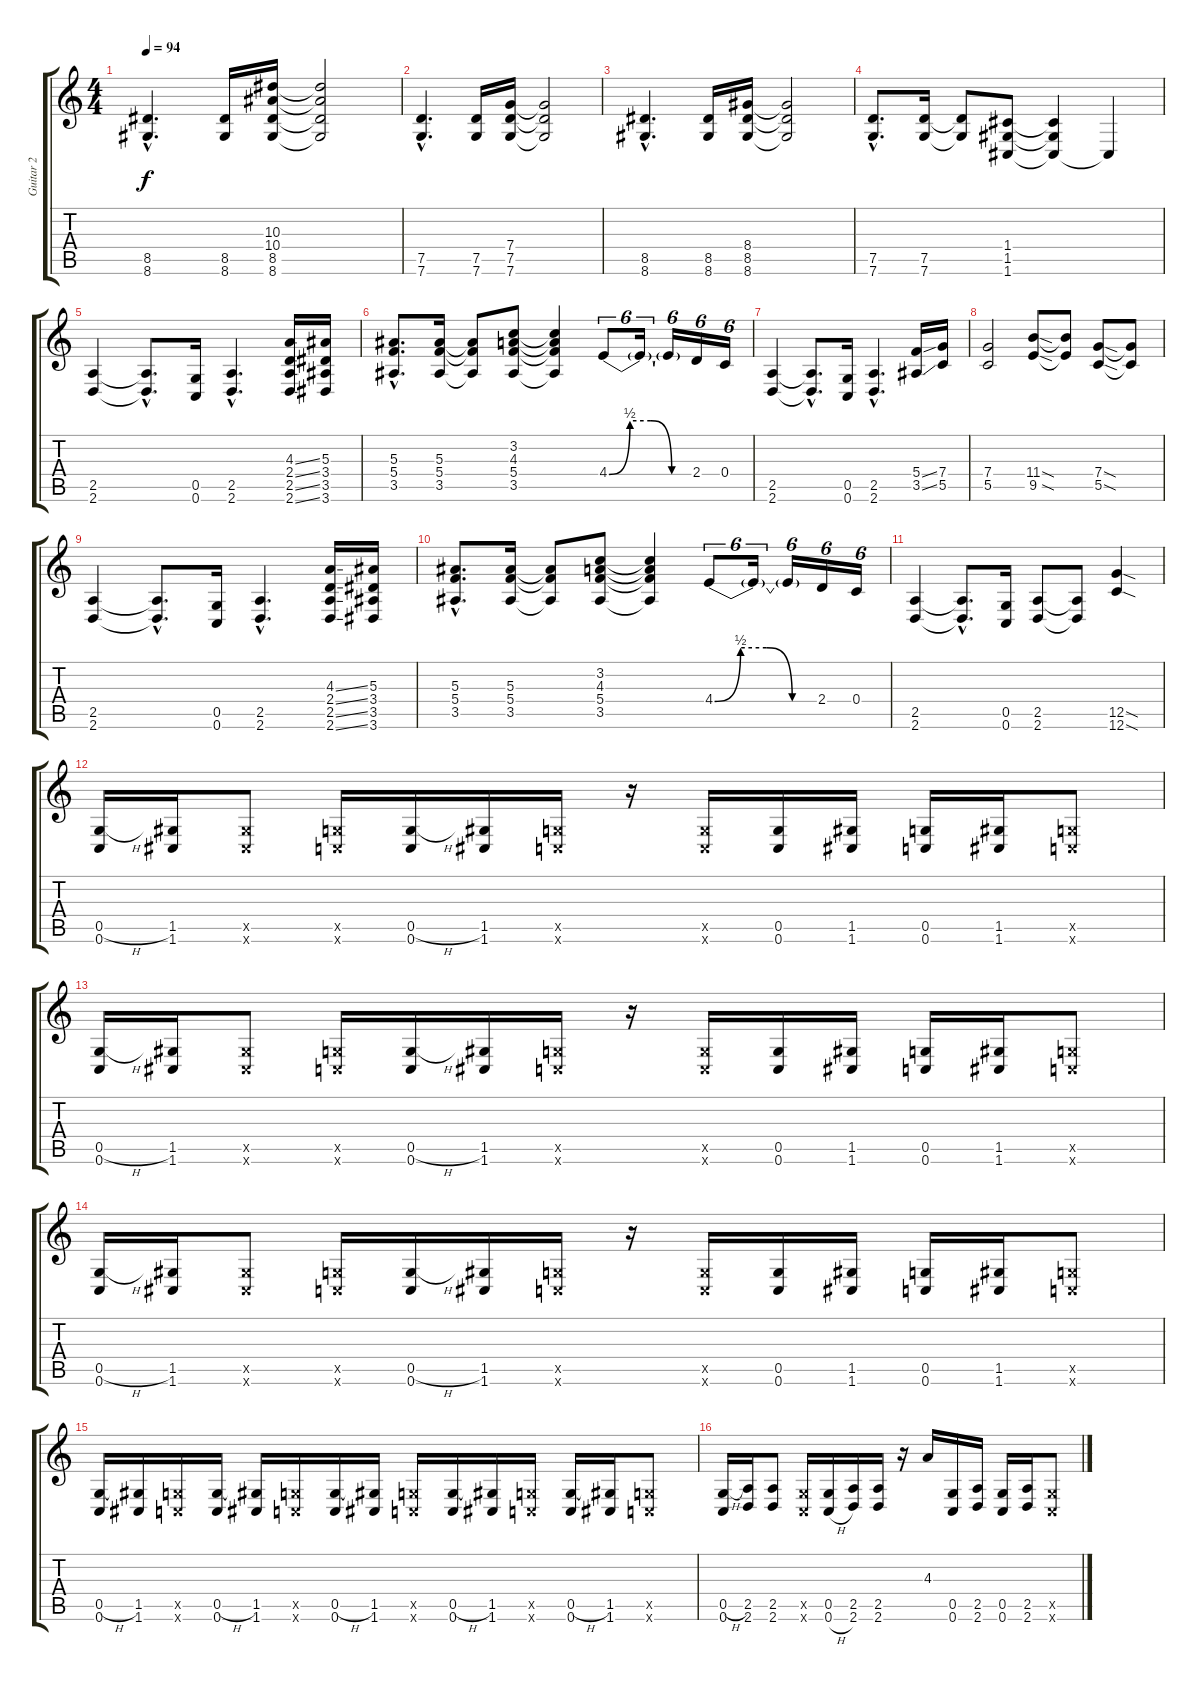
\track ("Guitar 2" "Guitar 2") {instrument distortionguitar}
\staff {score tabs}
\tuning (D4 A3 F3 C3 G2 C2) {hide}
\ts (4 4)
\tempo 94
\clef g2
\ks c
(8.5{hac} 8.6{hac}).4{d dy f volume 10} (8.5 8.6).16 (10.3 10.4 8.5 8.6).16 (10.3{t} 10.4{t} 8.5{t} 8.6{t}).2 |
(7.5{hac} 7.6{hac}).4{d} (7.5 7.6).16 (7.4 7.5 7.6).16 (7.4{t} 7.5{t} 7.6{t}).2 |
(8.5{hac} 8.6{hac}).4{d} (8.5 8.6).16 (8.4 8.5 8.6).16 (8.4{t} 8.5{t} 8.6{t}).2 |
(7.5{hac} 7.6{hac}).8{d volume 12} (7.5 7.6).16 (7.5{t} 7.6{t}).8 (1.4 1.5 1.6).8 (1.4{t} 1.5{t} 1.6{t}).4 1.6{t}.4 |
(2.5 2.6).4{volume 16} (2.5{hac t} 2.6{hac t}).8{d} (0.5 0.6).16 (2.5{hac} 2.6{hac}).4{d} (4.3{ss} 2.4{ss} 2.5{ss} 2.6{ss}).16 (5.3 3.4 3.5 3.6).16 |
(5.3{hac} 5.4{hac} 3.5{hac}).8{d} (5.3 5.4 3.5).16 (5.3{t} 5.4{t} 3.5{t}).8 (3.2 4.3 5.4 3.5).8 (3.2{t} 4.3{t} 5.4{t} 3.5{t}).4 4.4{be (custom 0 0 15 2 30 2 45 0 60 0)}.8{tu (6 4)} 4.4{t}.16{tu (6 4)} 4.4{t}.16{tu (6 4)} 2.4.16{tu (6 4)} 0.4.16{tu (6 4)} |
(2.5 2.6).4 (2.5{hac t} 2.6{hac t}).8{d} (0.5 0.6).16 (2.5{hac} 2.6{hac}).4{d} (5.4{ss} 3.5{ss}).16 (7.4 5.5).16 |
(7.4 5.5).2 (11.4{sod} 9.5{sod}).8 (11.4{t} 9.5{t}).8 (7.4{sod} 5.5{sod}).8 (7.4{t} 5.5{t}).8 |
(2.5 2.6).4{volume 16} (2.5{hac t} 2.6{hac t}).8{d} (0.5 0.6).16 (2.5{hac} 2.6{hac}).4{d} (4.3{ss} 2.4{ss} 2.5{ss} 2.6{ss}).16 (5.3 3.4 3.5 3.6).16 |
(5.3{hac} 5.4{hac} 3.5{hac}).8{d} (5.3 5.4 3.5).16 (5.3{t} 5.4{t} 3.5{t}).8 (3.2 4.3 5.4 3.5).8 (3.2{t} 4.3{t} 5.4{t} 3.5{t}).4 4.4{be (custom 0 0 15 2 30 2 45 0 60 0)}.8{tu (6 4)} 4.4{t}.16{tu (6 4)} 4.4{t}.16{tu (6 4)} 2.4.16{tu (6 4)} 0.4.16{tu (6 4)} |
(2.5 2.6).4 (2.5{hac t} 2.6{hac t}).8{d} (0.5 0.6).16 (2.5 2.6).8 (2.5{t} 2.6{t}).8 (12.5{sod} 12.6{sod}).4 |
(0.5{h} 0.6).16{volume 15} (1.5 1.6).16 (1.5{x} 1.6{x}).8 (0.5{x} 0.6{x}).16 (0.5{h} 0.6).16 (1.5 1.6).16 (0.5{x} 0.6{x}).16 r.16 (0.5{x} 0.6{x}).16 (0.5 0.6).16 (1.5 1.6).16 (0.5 0.6).16 (1.5 1.6).16 (0.5{x} 0.6{x}).8 |
(0.5{h} 0.6).16{volume 15} (1.5 1.6).16 (1.5{x} 1.6{x}).8 (0.5{x} 0.6{x}).16 (0.5{h} 0.6).16 (1.5 1.6).16 (0.5{x} 0.6{x}).16 r.16 (0.5{x} 0.6{x}).16 (0.5 0.6).16 (1.5 1.6).16 (0.5 0.6).16 (1.5 1.6).16 (0.5{x} 0.6{x}).8 |
(0.5{h} 0.6).16{volume 15} (1.5 1.6).16 (1.5{x} 1.6{x}).8 (0.5{x} 0.6{x}).16 (0.5{h} 0.6).16 (1.5 1.6).16 (0.5{x} 0.6{x}).16 r.16 (0.5{x} 0.6{x}).16 (0.5 0.6).16 (1.5 1.6).16 (0.5 0.6).16 (1.5 1.6).16 (0.5{x} 0.6{x}).8 |
(0.5{h} 0.6).16 (1.5 1.6).16 (0.5{x} 0.6{x}).16 (0.5{h} 0.6).16 (1.5 1.6).16 (0.5{x} 0.6{x}).16 (0.5{h} 0.6).16 (1.5 1.6).16 (0.5{x} 0.6{x}).16 (0.5{h} 0.6).16 (1.5 1.6).16 (0.5{x} 0.6{x}).16 (0.5{h} 0.6).16 (1.5 1.6).16 (0.5{x} 0.6{x}).8 |
(0.5{h} 0.6).16 (2.5 2.6).16 (2.5 2.6).8 (0.5{x} 0.6{x}).16 (0.5 0.6{h}).16 (2.5 2.6).16 (2.5 2.6).16 r.16 4.3.16{instrument guitarharmonics} (0.5 0.6).16{instrument distortionguitar} (2.5 2.6).16 (0.5 0.6).16 (2.5 2.6).16 (0.5{x} 0.6{x}).8
